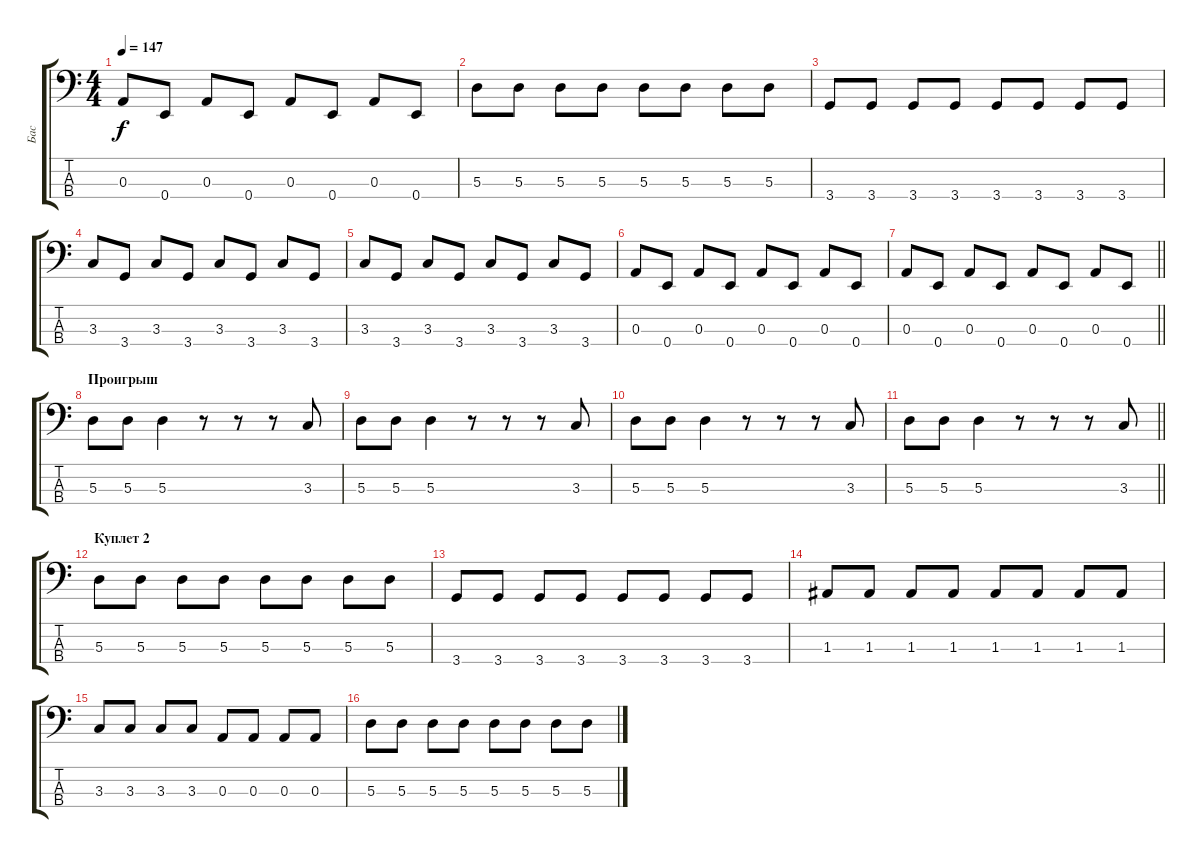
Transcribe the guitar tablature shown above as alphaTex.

\track ("Бас" "Бас") {instrument electricbassfinger}
\staff {score tabs}
\tuning (G2 D2 A1 E1) {hide}
\ts (4 4)
\tempo 147
\clef f4
\ks c
0.3.8{dy f} 0.4.8 0.3.8 0.4.8 0.3.8 0.4.8 0.3.8 0.4.8 |
5.3.8 5.3.8 5.3.8 5.3.8 5.3.8 5.3.8 5.3.8 5.3.8 |
3.4.8 3.4.8 3.4.8 3.4.8 3.4.8 3.4.8 3.4.8 3.4.8 |
3.3.8 3.4.8 3.3.8 3.4.8 3.3.8 3.4.8 3.3.8 3.4.8 |
3.3.8 3.4.8 3.3.8 3.4.8 3.3.8 3.4.8 3.3.8 3.4.8 |
0.3.8 0.4.8 0.3.8 0.4.8 0.3.8 0.4.8 0.3.8 0.4.8 |
\barLineRight lightlight
0.3.8 0.4.8 0.3.8 0.4.8 0.3.8 0.4.8 0.3.8 0.4.8 |
\section ("" "Проигрыш")
5.3.8 5.3.8 5.3.4 r.8 r.8 r.8 3.3.8 |
5.3.8 5.3.8 5.3.4 r.8 r.8 r.8 3.3.8 |
5.3.8 5.3.8 5.3.4 r.8 r.8 r.8 3.3.8 |
\barLineRight lightlight
5.3.8 5.3.8 5.3.4 r.8 r.8 r.8 3.3.8 |
\section ("" "Куплет 2")
5.3.8 5.3.8 5.3.8 5.3.8 5.3.8 5.3.8 5.3.8 5.3.8 |
3.4.8 3.4.8 3.4.8 3.4.8 3.4.8 3.4.8 3.4.8 3.4.8 |
1.3.8 1.3.8 1.3.8 1.3.8 1.3.8 1.3.8 1.3.8 1.3.8 |
3.3.8 3.3.8 3.3.8 3.3.8 0.3.8 0.3.8 0.3.8 0.3.8 |
5.3.8 5.3.8 5.3.8 5.3.8 5.3.8 5.3.8 5.3.8 5.3.8
